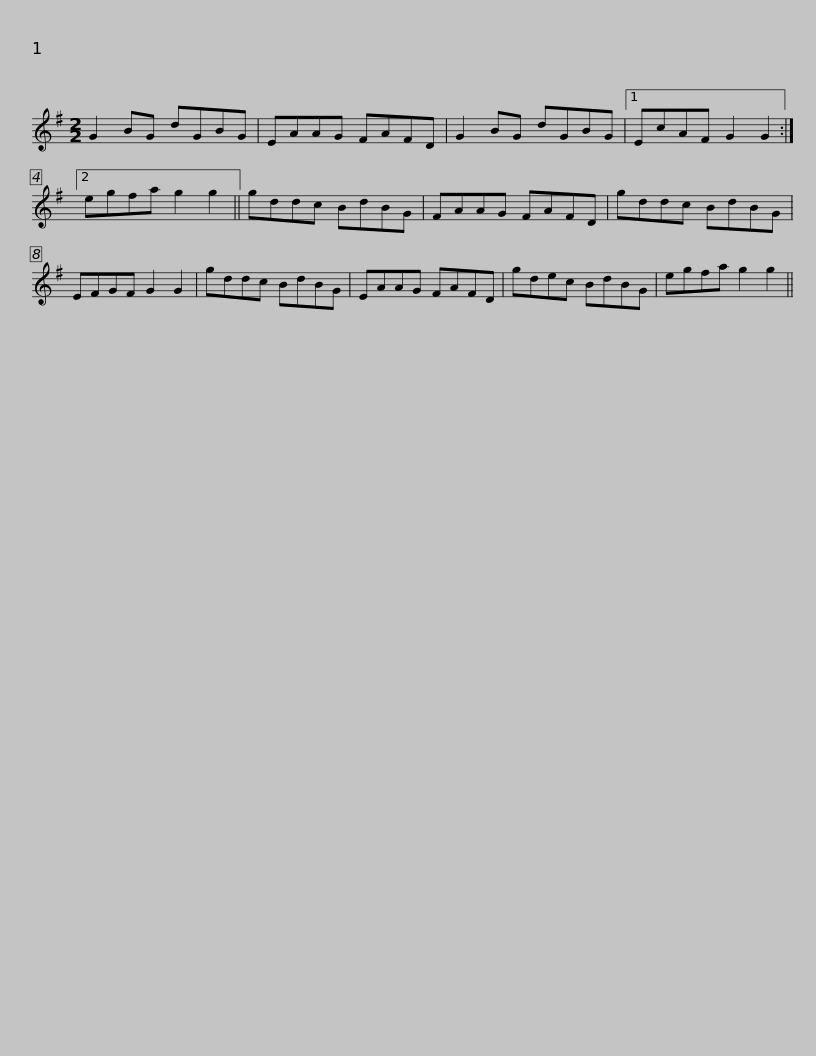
X:1
L:1/8
M:2/2
I:linebreak $
K:G
V:1 treble
V:1
 G2 BG dGBG | EAAG FAFD | G2 BG dGBG |1 EcAF G2 G2 :|2 egfa g2 g2 || %5
 gddc BdBG |$ FAAG FAFD | gddc BdBG | EFGF G2 G2 | gddc BdBG | %10
 EAAG FAFD | gdec BdBG |$ egfa g2 g2 || %13
